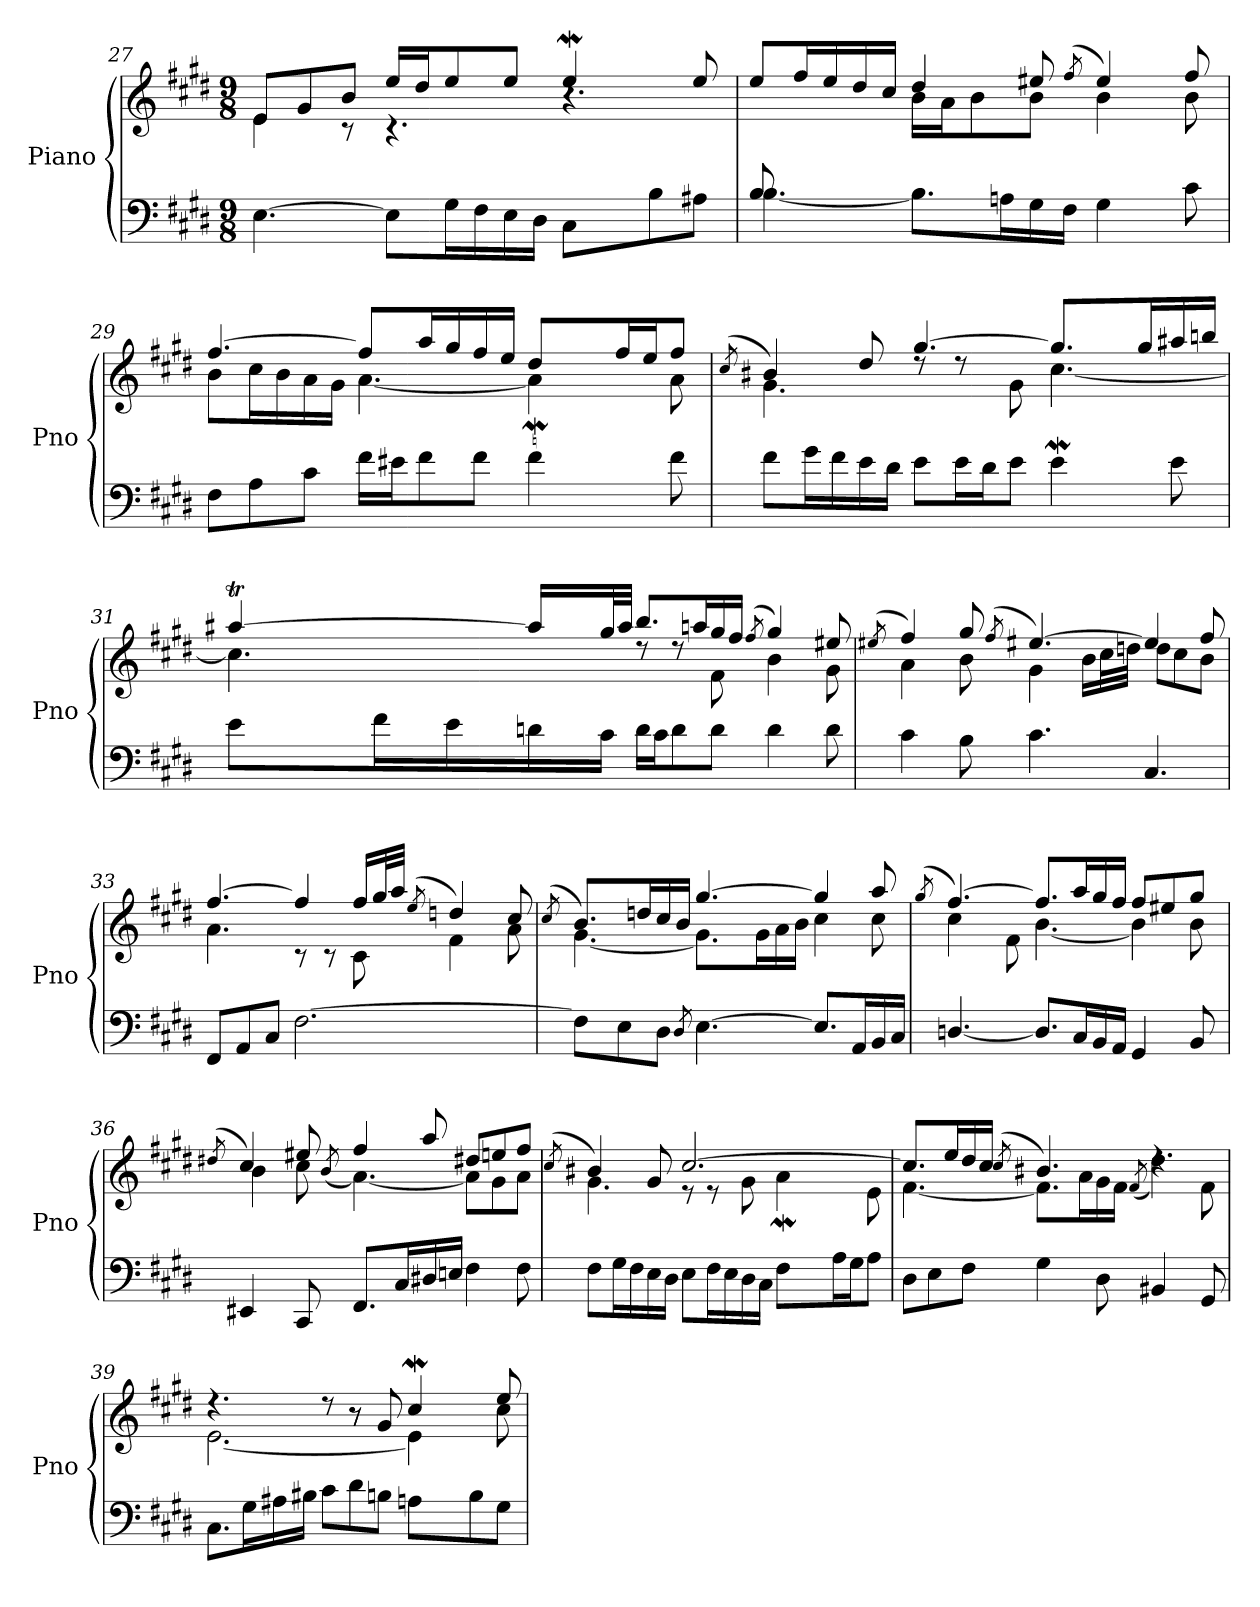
**kern	**kern
*part1	*part1
*staff2	*staff1
*I"Piano	*
*I'Pno	*
*clefF4	*clefG2
*k[f#c#g#d#]	*k[f#c#g#d#]
*M9/8	*M9/8
=27	=27
*	*^
*	*	*^
[4.E\	8e/L	4e\	2.ryy
.	8g#/	.	.
.	8b/J	8r	.
8E\L]	16ee/LL	4.r	.
.	16dd#/J	.	.
16G#\L	8ee/	.	.
16F#\	.	.	.
16E\	8ee/J	.	.
16D#\JJ	.	.	.
8C#\L	4eew/	4.r	64ee!yy
.	.	.	64dd#!yy
.	.	.	8..ee!yy
8B\	.	.	.
8A#X\J	8ee/	.	8ryy
=28	=28	=28	=28
*^	*	*	*
8B/L	[4.B\	8ee/L	8ryy	2.ryy
1ryy	.	16ff#/L	8d#\	.
.	.	16ee/	.	.
.	.	16dd#/	8f#\J	.
.	.	16cc#/JJ	.	.
.	8.B\L]	4dd#/	16b\LL	.
.	.	.	16a\J	.
.	.	.	8b\	.
.	16An\L	.	.	.
.	16G#\	8ee#X/	8b\J	.
.	16F#\JJ	.	.	.
.	.	(8qff#/	.	.
.	4G#\	4ee#/)	4b\	8ff#!yy
.	.	.	.	8ee#!yy
.	8c#\	8ff#/	8b\	8ryy
*	*	*	*v	*v
!!LO:LB:g=z
=29	=29	=29	=29
8F#\L	2.ryy	[4.ff#/	8b\L
8A\	.	.	16cc#\L
.	.	.	16b\
8c#\J	.	.	16a\
.	.	.	16g#\JJ
16f#\LL	.	8ff#/L]	[4.a\
16e#X\J	.	.	.
8f#\	.	16aa/L	.
.	.	16gg#/	.
8f#\J	.	16ff#/	.
.	.	16ee/JJ	.
4f#W\	64f#!yy	8dd#/L	4a\]
.	64e#!yy	.	.
.	8..f#!yy	.	.
.	.	16ff#/L	.
.	.	16ee/J	.
8f#\	8ryy	8ff#/J	8a\
*	*	*v	*v
=30	=30	=30
.	.	(8qcc#/
*	*	*^
*	*	*	*^
8f#\L	2.ryy	4b#X/)	4.g#\	8cc#!yy
16g#\L	.	.	.	8b#!yy
16f#\	.	.	.	.
16e\	.	8dd#/	.	2..ryy
16d#\JJ	.	.	.	.
8e\L	.	[4.gg#/	8rdd	.
16e\L	.	.	8rdd	.
16d#\J	.	.	.	.
8e\J	.	.	8g#\	.
4ew\	64e!yy	8.gg#/L]	[4.cc#\	.
.	64d#!yy	.	.	.
.	8..e!yy	.	.	.
.	.	16gg#/L	.	.
8e\	8ryy	16aa#X/	.	.
.	.	16bbn/JJ	.	.
*v	*v	*	*	*
=31	=31	=31	=31
8e\L	[4aa#Xt/	4.cc#\]	64bb!yy
.	.	.	64aa#!yy
.	.	.	64bb!yy
.	.	.	64aa#!yy
.	.	.	64bb!yy
.	.	.	64aa#!yy
.	.	.	64bb!yy
.	.	.	64aa#!yy
16f#\L	.	.	64bb!yy
.	.	.	64aa#!yy
.	.	.	64bb!yy
.	.	.	64aa#!yy
16e\	.	.	64bb!yy
.	.	.	64aa#!yy
.	.	.	64bb!yy
.	.	.	64aa#!yy
16dn\	16aa#/LL]	.	64bb!yy
.	.	.	64aa#!yy
.	.	.	64bb!yy
.	.	.	64aa#!yy
16c#\JJ	32gg#/L	.	4..ryy
.	32aa#/JJJ	.	.
16d\LL	8.bb/L	8rdd	.
16c#\J	.	.	.
8d\	.	8rdd	.
.	16aan/L	.	.
8d\J	16gg#/	8f#\	.
.	16ff#/JJ	.	.
.	(8qff#/	.	.
4d\	4gg#/)	4b\	8ff#!yy
.	.	.	8gg#!yy
8d\	8ee#X/	8g#\	8ryy
!!LO:LB:g=z	!!	!!
=32	=32	=32	=32
.	(8qee#X/	.	.
4c#\	4ff#/)	4a\	8ee#!yy
.	.	.	8ff#!yy
8B\	8gg#/	8b\	8ryy
.	(8qff#/	.	.
4.c#\	[4.ee#X/)	4g#\	8ff#!yy
.	.	.	2ee#!yy
.	.	16b\LL	.
.	.	32cc#\L	.
.	.	32ddn\JJJ	.
4.C#/	4ee#/]	8dd\L	.
.	.	8cc#\	.
.	8ff#/	8b\J	8ryy
=33	=33	=33	=33
8FF#/L	[4.ff#/	4.a\	2.ryy
8AA/	.	.	.
8C#/J	.	.	.
[2.F#\	4ff#/]	8r	.
.	.	8r	.
.	16ff#/LL	8c#\	.
.	32gg#/L	.	.
.	32aa/JJJ	.	.
.	(8qee/	.	.
.	4ddn/)	4f#\	8ee!yy
.	.	.	8dd!yy
.	8cc#/	8a\	8ryy
=34	=34	=34	=34
.	(8qcc#/	.	.
*^	*	*	*
8F#\L]	4.ryy	8.b/L)	[4.g#\	16cc#!yy
.	.	.	.	8b!yy
8E\	.	.	.	.
.	.	16ddn/L	.	2...ryy
8D#\J	.	16cc#/	.	.
.	.	16b/JJ	.	.
8qD#/	.	.	.	.
[4.E\	8D#!yy	[4.gg#/	8.g#\L]	.
.	4..E!yy	.	.	.
.	.	.	16g#\L	.
.	.	.	16a\	.
.	.	.	16b\JJ	.
8.E/L]	.	4gg#/]	4cc#\	.
16AA/L	8.ryy	.	.	.
16BB/	.	8aa/	8cc#\	.
16C#/JJ	.	.	.	.
*v	*v	*	*	*
!!LO:PB:g=z	!!	!!
=35	=35	=35	=35
.	(8qgg#/	.	.
[4.Dn/	[4.ff#/)	4cc#\	8gg#!yy
.	.	.	4..ff#!yy
.	.	8f#\	.
8.D/L]	8.ff#/L]	[4.b\	.
16C#/L	16aa/L	.	2ryy
16BB/	16gg#/	.	.
16AA/JJ	16ff#/JJ	.	.
4GG#/	8ff#/L	4b\]	.
.	8ee#X/	.	.
8BB/	8gg#/J	8b\	.
.	.	.	16ryy
=36	=36	=36	=36
.	(8qdd#X/	.	.
4EE#X/	4cc#/)	4b\	8dd#!yy
.	.	.	8cc#!yy
8CC#/	8ee#X/	8cc#\	8ryy
.	.	(8qb/	.
8.FF#/L	4ff#/	[4.a\)	8b!yy
.	.	.	4.a!yy
16C#/L	.	.	.
16D#X/	8aa/	.	.
16En/JJ	.	.	.
4F#\	8dd#X/L	8a\L]	.
.	8een/	8g#\	4ryy
8F#\	8ff#/J	8a\J	.
=37	=37	=37	=37
.	(8qcc#/	.	.
8F#\L	4b#X/)	4.g#\	8cc#!yy
16G#\L	.	.	8b#!yy
16F#\	.	.	.
16E\	8g#/	.	2ryy
16D#\JJ	.	.	.
8E\L	[2.cc#/	8r	.
16F#\L	.	8r	.
16E\	.	.	.
16D#\	.	8g#\	.
16C#\JJ	.	.	.
8F#\L	.	4aw\	64a!yy
.	.	.	64g#!yy
.	.	.	8..a!yy
16A\L	.	.	.
16G#\J	.	.	.
8A\J	.	8e\	8ryy
!!LO:LB:g=z	!!	!!
=38	=38	=38	=38
8D#\L	8.cc#/L]	[4.f#\	4.ryy
8E\	.	.	.
.	16ee/L	.	.
8F#\J	16dd#/	.	.
.	16cc#/JJ	.	.
.	(8qcc#/	.	.
4G#\	4.b#X/)	8.f#\L]	8cc#!yy
.	.	.	8b#!yy
.	.	16a\L	.
8D#\	.	16g#\	8ryy
.	.	16f#\JJ	.
.	.	(8qf#/	.
4BB#X/	4.rdd	4dd#\)	8f#!yy
.	.	.	8dd#!yy
8GG#/	.	8f#\	8ryy
=39	=39	=39	=39
8.C#\L	4.r	[2.e\	2ryy
16G#\L	.	.	.
16A#X\	.	.	.
16B#X\JJ	.	.	.
8c#\L	8r	.	.
8d#\	8r	.	8r
8Bn\J	8g#/	.	8ryy
8An\L	4cc#W/	4e\]	64cc#!yy
.	.	.	64b!yy
.	.	.	8..cc#!yy
8B\	.	.	.
8G#\J	8ee/	8cc#\	8ryy
*	*v	*v	*v
=	=
*-	*-
